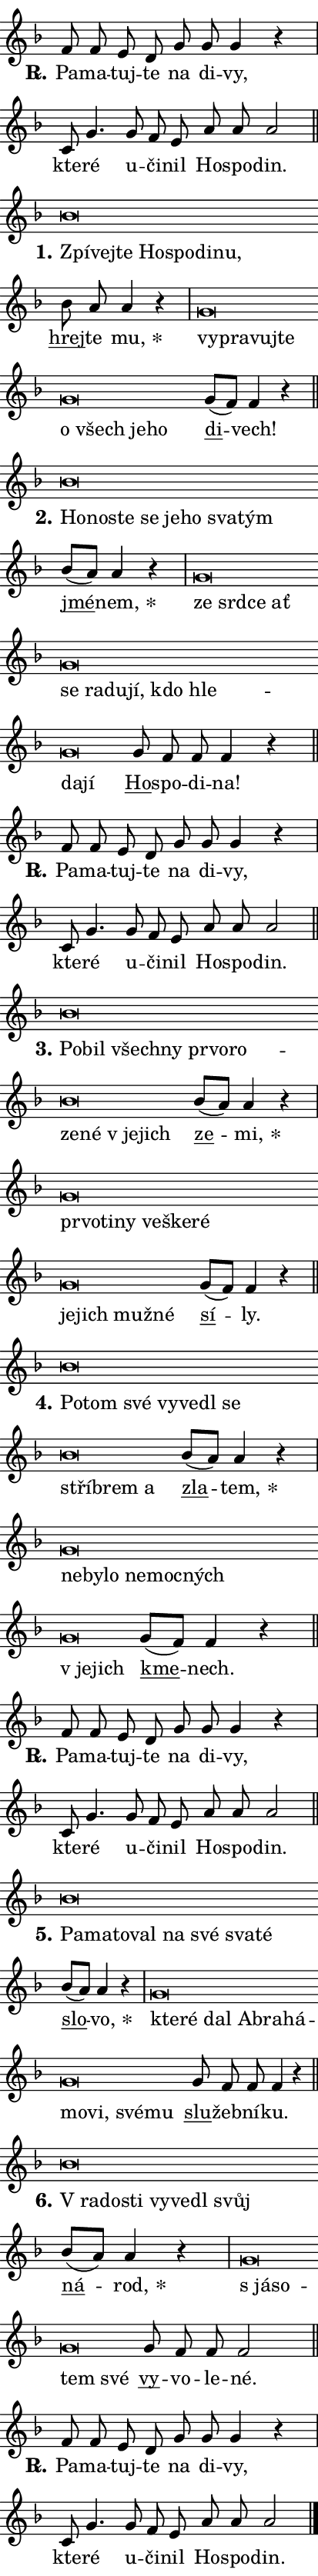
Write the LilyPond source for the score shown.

\version "2.22.1"
\header { tagline = "" }
\paper {
  indent = 0\cm
  top-margin = 0\cm
  right-margin = 0\cm
  bottom-margin = 0\cm
  left-margin = 0\cm
  paper-width = 7\cm
  page-breaking = #ly:one-page-breaking
  system-system-spacing.basic-distance = #11
  score-system-spacing.basic-distance = #11.3
  ragged-last = ##f
}


%% Author: Thomas Morley
%% https://lists.gnu.org/archive/html/lilypond-user/2020-05/msg00002.html
#(define (line-position grob)
"Returns position of @var[grob} in current system:
   @code{'start}, if at first time-step
   @code{'end}, if at last time-step
   @code{'middle} otherwise
"
  (let* ((col (ly:item-get-column grob))
         (ln (ly:grob-object col 'left-neighbor))
         (rn (ly:grob-object col 'right-neighbor))
         (col-to-check-left (if (ly:grob? ln) ln col))
         (col-to-check-right (if (ly:grob? rn) rn col))
         (break-dir-left
           (and
             (ly:grob-property col-to-check-left 'non-musical #f)
             (ly:item-break-dir col-to-check-left)))
         (break-dir-right
           (and
             (ly:grob-property col-to-check-right 'non-musical #f)
             (ly:item-break-dir col-to-check-right))))
        (cond ((eqv? 1 break-dir-left) 'start)
              ((eqv? -1 break-dir-right) 'end)
              (else 'middle))))

#(define (tranparent-at-line-position vctor)
  (lambda (grob)
  "Relying on @code{line-position} select the relevant enry from @var{vctor}.
Used to determine transparency,"
    (case (line-position grob)
      ((end) (not (vector-ref vctor 0)))
      ((middle) (not (vector-ref vctor 1)))
      ((start) (not (vector-ref vctor 2))))))

noteHeadBreakVisibility =
#(define-music-function (break-visibility)(vector?)
"Makes @code{NoteHead}s transparent relying on @var{break-visibility}"
#{
  \override NoteHead.transparent =
    #(tranparent-at-line-position break-visibility)
#})

#(define delete-ledgers-for-transparent-note-heads
  (lambda (grob)
    "Reads whether a @code{NoteHead} is transparent.
If so this @code{NoteHead} is removed from @code{'note-heads} from
@var{grob}, which is supposed to be @code{LedgerLineSpanner}.
As a result ledgers are not printed for this @code{NoteHead}"
    (let* ((nhds-array (ly:grob-object grob 'note-heads))
           (nhds-list
             (if (ly:grob-array? nhds-array)
                 (ly:grob-array->list nhds-array)
                 '()))
           ;; Relies on the transparent-property being done before
           ;; Staff.LedgerLineSpanner.after-line-breaking is executed.
           ;; This is fragile ...
           (to-keep
             (remove
               (lambda (nhd)
                 (ly:grob-property nhd 'transparent #f))
               nhds-list)))
      ;; TODO find a better method to iterate over grob-arrays, similiar
      ;; to filter/remove etc for lists
      ;; For now rebuilt from scratch
      (set! (ly:grob-object grob 'note-heads)  '())
      (for-each
        (lambda (nhd)
          (ly:pointer-group-interface::add-grob grob 'note-heads nhd))
        to-keep))))

hideNotes = {
  \noteHeadBreakVisibility #begin-of-line-visible
}
unHideNotes = {
  \noteHeadBreakVisibility #all-visible
}

% work-around for resetting accidentals
% https://lilypond.org/doc/v2.23/Documentation/notation/displaying-rhythms#unmetered-music
cadenzaMeasure = {
  \cadenzaOff
  \partial 1024 s1024
  \cadenzaOn
}

#(define-markup-command (accent layout props text) (markup?)
  "Underline accented syllable"
  (interpret-markup layout props
    #{\markup \override #'(offset . 4.3) \underline { #text }#}))

responsum = \markup \concat {
  "R" \hspace #-1.05 \path #0.1 #'((moveto 0 0.07) (lineto 0.9 0.8)) \hspace #0.05 "."
}

\layout {
    \context {
        \Staff
        \remove "Time_signature_engraver"
        \override LedgerLineSpanner.after-line-breaking = #delete-ledgers-for-transparent-note-heads
    }
    \context {
        \Voice {
            \override NoteHead.output-attributes = #'((class . "notehead"))
            \override Hairpin.height = #0.55
        }
    }
    \context {
        \Lyrics {
            \override StanzaNumber.output-attributes = #'((class . "stanzanumber"))
            \override LyricSpace.minimum-distance = #0.9
            \override LyricText.font-name = #"TeX Gyre Schola"
            \override LyricText.font-size = 1
            \override StanzaNumber.font-name = #"TeX Gyre Schola Bold"
            \override StanzaNumber.font-size = 1
        }
    }
}

% magnetic-lyrics.ily
%
%   written by
%     Jean Abou Samra <jean@abou-samra.fr>
%     Werner Lemberg <wl@gnu.org>
%
%   adapted by
%     Jiri Hon <jiri.hon@gmail.com>
%
% Version 2022-Apr-15

% https://www.mail-archive.com/lilypond-user@gnu.org/msg149350.html

#(define (Left_hyphen_pointer_engraver context)
   "Collect syllable-hyphen-syllable occurrences in lyrics and store
them in properties.  This engraver only looks to the left.  For
example, if the lyrics input is @code{foo -- bar}, it does the
following.

@itemize @bullet
@item
Set the @code{text} property of the @code{LyricHyphen} grob between
@q{foo} and @q{bar} to @code{foo}.

@item
Set the @code{left-hyphen} property of the @code{LyricText} grob with
text @q{foo} to the @code{LyricHyphen} grob between @q{foo} and
@q{bar}.
@end itemize

Use this auxiliary engraver in combination with the
@code{lyric-@/text::@/apply-@/magnetic-@/offset!} hook."
   (let ((hyphen #f)
         (text #f))
     (make-engraver
      (acknowledgers
       ((lyric-syllable-interface engraver grob source-engraver)
        (set! text grob)))
      (end-acknowledgers
       ((lyric-hyphen-interface engraver grob source-engraver)
        ;(when (not (grob::has-interface grob 'lyric-space-interface))
          (set! hyphen grob)));)
      ((stop-translation-timestep engraver)
       (when (and text hyphen)
         (ly:grob-set-object! text 'left-hyphen hyphen))
       (set! text #f)
       (set! hyphen #f)))))

#(define (lyric-text::apply-magnetic-offset! grob)
   "If the space between two syllables is less than the value in
property @code{LyricText@/.details@/.squash-threshold}, move the right
syllable to the left so that it gets concatenated with the left
syllable.

Use this function as a hook for
@code{LyricText@/.after-@/line-@/breaking} if the
@code{Left_@/hyphen_@/pointer_@/engraver} is active."
   (let ((hyphen (ly:grob-object grob 'left-hyphen #f)))
     (when hyphen
       (let ((left-text (ly:spanner-bound hyphen LEFT)))
         (when (grob::has-interface left-text 'lyric-syllable-interface)
           (let* ((common (ly:grob-common-refpoint grob left-text X))
                  (this-x-ext (ly:grob-extent grob common X))
                  (left-x-ext
                   (begin
                     ;; Trigger magnetism for left-text.
                     (ly:grob-property left-text 'after-line-breaking)
                     (ly:grob-extent left-text common X)))
                  ;; `delta` is the gap width between two syllables.
                  (delta (- (interval-start this-x-ext)
                            (interval-end left-x-ext)))
                  (details (ly:grob-property grob 'details))
                  (threshold (assoc-get 'squash-threshold details 0.2)))
             (when (< delta threshold)
               (let* (;; We have to manipulate the input text so that
                      ;; ligatures crossing syllable boundaries are not
                      ;; disabled.  For languages based on the Latin
                      ;; script this is essentially a beautification.
                      ;; However, for non-Western scripts it can be a
                      ;; necessity.
                      (lt (ly:grob-property left-text 'text))
                      (rt (ly:grob-property grob 'text))
                      (is-space (grob::has-interface hyphen 'lyric-space-interface))
                      (space (if is-space " " ""))
                      (space-markup (grob-interpret-markup grob " "))
                      (space-size (interval-length (ly:stencil-extent space-markup X)))
                      (extra-delta (if is-space space-size 0))
                      ;; Append new syllable.
                      (ltrt-space (if (and (string? lt) (string? rt))
                                (string-append lt space rt)
                                (make-concat-markup (list lt space rt))))
                      ;; Right-align `ltrt` to the right side.
                      (ltrt-space-markup (grob-interpret-markup
                               grob
                               (make-translate-markup
                                (cons (interval-length this-x-ext) 0)
                                (make-right-align-markup ltrt-space)))))
                 (begin
                   ;; Don't print `left-text`.
                   (ly:grob-set-property! left-text 'stencil #f)
                   ;; Set text and stencil (which holds all collected
                   ;; syllables so far) and shift it to the left.
                   (ly:grob-set-property! grob 'text ltrt-space)
                   (ly:grob-set-property! grob 'stencil ltrt-space-markup)
                   (ly:grob-translate-axis! grob (- (- delta extra-delta)) X))))))))))


#(define (lyric-hyphen::displace-bounds-first grob)
   ;; Make very sure this callback isn't triggered too early.
   (let ((left (ly:spanner-bound grob LEFT))
         (right (ly:spanner-bound grob RIGHT)))
     (ly:grob-property left 'after-line-breaking)
     (ly:grob-property right 'after-line-breaking)
     (ly:lyric-hyphen::print grob)))

squashThreshold = #0.4

\layout {
  \context {
    \Lyrics
    \consists #Left_hyphen_pointer_engraver
    \override LyricText.after-line-breaking =
      #lyric-text::apply-magnetic-offset!
    \override LyricHyphen.stencil = #lyric-hyphen::displace-bounds-first
    \override LyricText.details.squash-threshold = \squashThreshold
    \override LyricHyphen.minimum-distance = 0
    \override LyricHyphen.minimum-length = \squashThreshold
  }
}

squash = \override LyricText.details.squash-threshold = 9999
unSquash = \override LyricText.details.squash-threshold = \squashThreshold

left = \override LyricText.self-alignment-X = #LEFT
unLeft = \revert LyricText.self-alignment-X

starOffset = #(lambda (grob) 
                (let ((x_offset (ly:self-alignment-interface::aligned-on-x-parent grob)))
                  (if (= x_offset 0) 0 (+ x_offset 1.2))))

star = #(define-music-function (syllable)(string?)
"Append star separator at the end of a syllable"
#{
  \once \override LyricText.X-offset = #starOffset
  \lyricmode { \markup {
    #syllable
    \override #'((font-name . "TeX Gyre Schola Bold")) \hspace #0.2 \lower #0.65 \larger "*"
  } }
#})

starAccent = #(define-music-function (syllable)(string?)
"Append star separator at the end of a syllable and make accent"
#{
  \once \override LyricText.X-offset = #starOffset
  \lyricmode { \markup {
    \accent #syllable
    \override #'((font-name . "TeX Gyre Schola Bold")) \hspace #0.2 \lower #0.65 \larger "*"
  } }
#})

breath = #(define-music-function (syllable)(string?)
"Append breathing indicator at the end of a syllable"
#{
  \lyricmode { \markup { #syllable "+" } }
#})

optionalBreath = #(define-music-function (syllable)(string?)
"Append optional breathing indicator at the end of a syllable"
#{
  \lyricmode { \markup { #syllable "(+)" } }
#})


\score {
    <<
        \new Voice = "melody" { \cadenzaOn \key f \major \relative { f'8 f e d g g g4 r \cadenzaMeasure \bar "|" c,8 g'4. \bar "" g8 f e \bar "" a a a2 \cadenzaMeasure \bar "||" \break } }
        \new Lyrics \lyricsto "melody" { \lyricmode { \set stanza = \responsum
Pa -- ma -- tuj -- te na di -- vy, kte -- ré u -- či -- nil Ho -- spo -- din. } }
    >>
    \layout {}
}

\score {
    <<
        \new Voice = "melody" { \cadenzaOn \key f \major \relative { bes'\breve*1/16 \hideNotes \breve*1/16 \bar "" \breve*1/16 \bar "" \breve*1/16 \bar "" \breve*1/16 \bar "" \breve*1/16 \breve*1/16 \bar "" \unHideNotes \bar "" bes8 a a4 r \cadenzaMeasure \bar "|" g\breve*1/16 \hideNotes \breve*1/16 \bar "" \breve*1/16 \bar "" \breve*1/16 \bar "" \breve*1/16 \bar "" \breve*1/16 \bar "" \breve*1/16 \breve*1/16 \bar "" \unHideNotes \bar "" g8[( f)] f4 r \cadenzaMeasure \bar "||" \break } }
        \new Lyrics \lyricsto "melody" { \lyricmode { \set stanza = "1."
\left Zpí -- \squash vej -- te Ho -- spo -- di -- nu, \unLeft \unSquash \markup \accent hrej -- te \star mu, \left vy -- \squash pra -- vuj -- te o všech je -- ho \unLeft \unSquash \markup \accent di -- vech! } }
    >>
    \layout {}
}

\score {
    <<
        \new Voice = "melody" { \cadenzaOn \key f \major \relative { bes'\breve*1/16 \hideNotes \breve*1/16 \bar "" \breve*1/16 \bar "" \breve*1/16 \bar "" \breve*1/16 \bar "" \breve*1/16 \bar "" \breve*1/16 \breve*1/16 \bar "" \unHideNotes \bar "" bes8[( a)] a4 r \cadenzaMeasure \bar "|" g\breve*1/16 \hideNotes \breve*1/16 \bar "" \breve*1/16 \bar "" \breve*1/16 \bar "" \breve*1/16 \bar "" \breve*1/16 \bar "" \breve*1/16 \bar "" \breve*1/16 \bar "" \breve*1/16 \bar "" \breve*1/16 \bar "" \breve*1/16 \breve*1/16 \bar "" \unHideNotes \bar "" g8 f f f4 r \cadenzaMeasure \bar "||" \break } }
        \new Lyrics \lyricsto "melody" { \lyricmode { \set stanza = "2."
\left Ho -- \squash no -- ste se je -- ho sva -- tým \unLeft \unSquash \markup \accent jmé -- \star nem, \left ze \squash srd -- ce ať se ra -- du -- jí, kdo hle -- da -- jí \unLeft \unSquash \markup \accent Ho -- spo -- di -- na! } }
    >>
    \layout {}
}

\score {
    <<
        \new Voice = "melody" { \cadenzaOn \key f \major \relative { f'8 f e d g g g4 r \cadenzaMeasure \bar "|" c,8 g'4. \bar "" g8 f e \bar "" a a a2 \cadenzaMeasure \bar "||" \break } }
        \new Lyrics \lyricsto "melody" { \lyricmode { \set stanza = \responsum
Pa -- ma -- tuj -- te na di -- vy, kte -- ré u -- či -- nil Ho -- spo -- din. } }
    >>
    \layout {}
}

\score {
    <<
        \new Voice = "melody" { \cadenzaOn \key f \major \relative { bes'\breve*1/16 \hideNotes \breve*1/16 \bar "" \breve*1/16 \bar "" \breve*1/16 \bar "" \breve*1/16 \bar "" \breve*1/16 \bar "" \breve*1/16 \bar "" \breve*1/16 \bar "" \breve*1/16 \bar "" \breve*1/16 \breve*1/16 \bar "" \unHideNotes \bar "" bes8[( a)] a4 r \cadenzaMeasure \bar "|" g\breve*1/16 \hideNotes \breve*1/16 \bar "" \breve*1/16 \bar "" \breve*1/16 \bar "" \breve*1/16 \bar "" \breve*1/16 \bar "" \breve*1/16 \bar "" \breve*1/16 \bar "" \breve*1/16 \bar "" \breve*1/16 \breve*1/16 \bar "" \unHideNotes \bar "" g8[( f)] f4 r \cadenzaMeasure \bar "||" \break } }
        \new Lyrics \lyricsto "melody" { \lyricmode { \set stanza = "3."
\left Po -- \squash bil všech -- ny pr -- vo -- ro -- ze -- né "v je" -- jich \unLeft \unSquash \markup \accent ze -- \star mi, \left pr -- \squash vo -- ti -- ny ve -- ške -- ré je -- jich muž -- né \unLeft \unSquash \markup \accent sí -- ly. } }
    >>
    \layout {}
}

\score {
    <<
        \new Voice = "melody" { \cadenzaOn \key f \major \relative { bes'\breve*1/16 \hideNotes \breve*1/16 \bar "" \breve*1/16 \bar "" \breve*1/16 \bar "" \breve*1/16 \bar "" \breve*1/16 \bar "" \breve*1/16 \bar "" \breve*1/16 \bar "" \breve*1/16 \breve*1/16 \bar "" \unHideNotes \bar "" bes8[( a)] a4 r \cadenzaMeasure \bar "|" g\breve*1/16 \hideNotes \breve*1/16 \bar "" \breve*1/16 \bar "" \breve*1/16 \bar "" \breve*1/16 \bar "" \breve*1/16 \bar "" \breve*1/16 \breve*1/16 \bar "" \unHideNotes \bar "" g8[( f)] f4 r \cadenzaMeasure \bar "||" \break } }
        \new Lyrics \lyricsto "melody" { \lyricmode { \set stanza = "4."
\left Po -- \squash tom své vy -- ve -- dl se stříb -- rem a \unLeft \unSquash \markup \accent zla -- \star tem, \left ne -- \squash by -- lo ne -- moc -- ných "v je" -- jich \unLeft \unSquash \markup \accent kme -- nech. } }
    >>
    \layout {}
}

\score {
    <<
        \new Voice = "melody" { \cadenzaOn \key f \major \relative { f'8 f e d g g g4 r \cadenzaMeasure \bar "|" c,8 g'4. \bar "" g8 f e \bar "" a a a2 \cadenzaMeasure \bar "||" \break } }
        \new Lyrics \lyricsto "melody" { \lyricmode { \set stanza = \responsum
Pa -- ma -- tuj -- te na di -- vy, kte -- ré u -- či -- nil Ho -- spo -- din. } }
    >>
    \layout {}
}

\score {
    <<
        \new Voice = "melody" { \cadenzaOn \key f \major \relative { bes'\breve*1/16 \hideNotes \breve*1/16 \bar "" \breve*1/16 \bar "" \breve*1/16 \bar "" \breve*1/16 \bar "" \breve*1/16 \bar "" \breve*1/16 \breve*1/16 \bar "" \unHideNotes \bar "" bes8[( a)] a4 r \cadenzaMeasure \bar "|" g\breve*1/16 \hideNotes \breve*1/16 \bar "" \breve*1/16 \bar "" \breve*1/16 \bar "" \breve*1/16 \bar "" \breve*1/16 \bar "" \breve*1/16 \bar "" \breve*1/16 \bar "" \breve*1/16 \breve*1/16 \bar "" \unHideNotes \bar "" g8 f f f4 r \cadenzaMeasure \bar "||" \break } }
        \new Lyrics \lyricsto "melody" { \lyricmode { \set stanza = "5."
\left Pa -- \squash ma -- to -- val na své sva -- té \unLeft \unSquash \markup \accent slo -- \star vo, \left kte -- \squash ré dal Ab -- ra -- há -- mo -- vi, své -- mu \unLeft \unSquash \markup \accent slu -- žeb -- ní -- ku. } }
    >>
    \layout {}
}

\score {
    <<
        \new Voice = "melody" { \cadenzaOn \key f \major \relative { bes'\breve*1/16 \hideNotes \breve*1/16 \bar "" \breve*1/16 \bar "" \breve*1/16 \bar "" \breve*1/16 \bar "" \breve*1/16 \breve*1/16 \bar "" \unHideNotes \bar "" bes8[( a)] a4 r \cadenzaMeasure \bar "|" g\breve*1/16 \hideNotes \breve*1/16 \bar "" \breve*1/16 \breve*1/16 \bar "" \unHideNotes \bar "" g8 f f f2 \cadenzaMeasure \bar "||" \break } }
        \new Lyrics \lyricsto "melody" { \lyricmode { \set stanza = "6."
\left "V ra" -- \squash do -- sti vy -- ve -- dl svůj \unLeft \unSquash \markup \accent ná -- \star rod, \left "s já" -- \squash so -- tem své \unLeft \unSquash \markup \accent vy -- vo -- le -- né. } }
    >>
    \layout {}
}

\score {
    <<
        \new Voice = "melody" { \cadenzaOn \key f \major \relative { f'8 f e d g g g4 r \cadenzaMeasure \bar "|" c,8 g'4. \bar "" g8 f e \bar "" a a a2 \cadenzaMeasure \bar "||" \break } \bar "|." }
        \new Lyrics \lyricsto "melody" { \lyricmode { \set stanza = \responsum
Pa -- ma -- tuj -- te na di -- vy, kte -- ré u -- či -- nil Ho -- spo -- din. } }
    >>
    \layout {}
}
